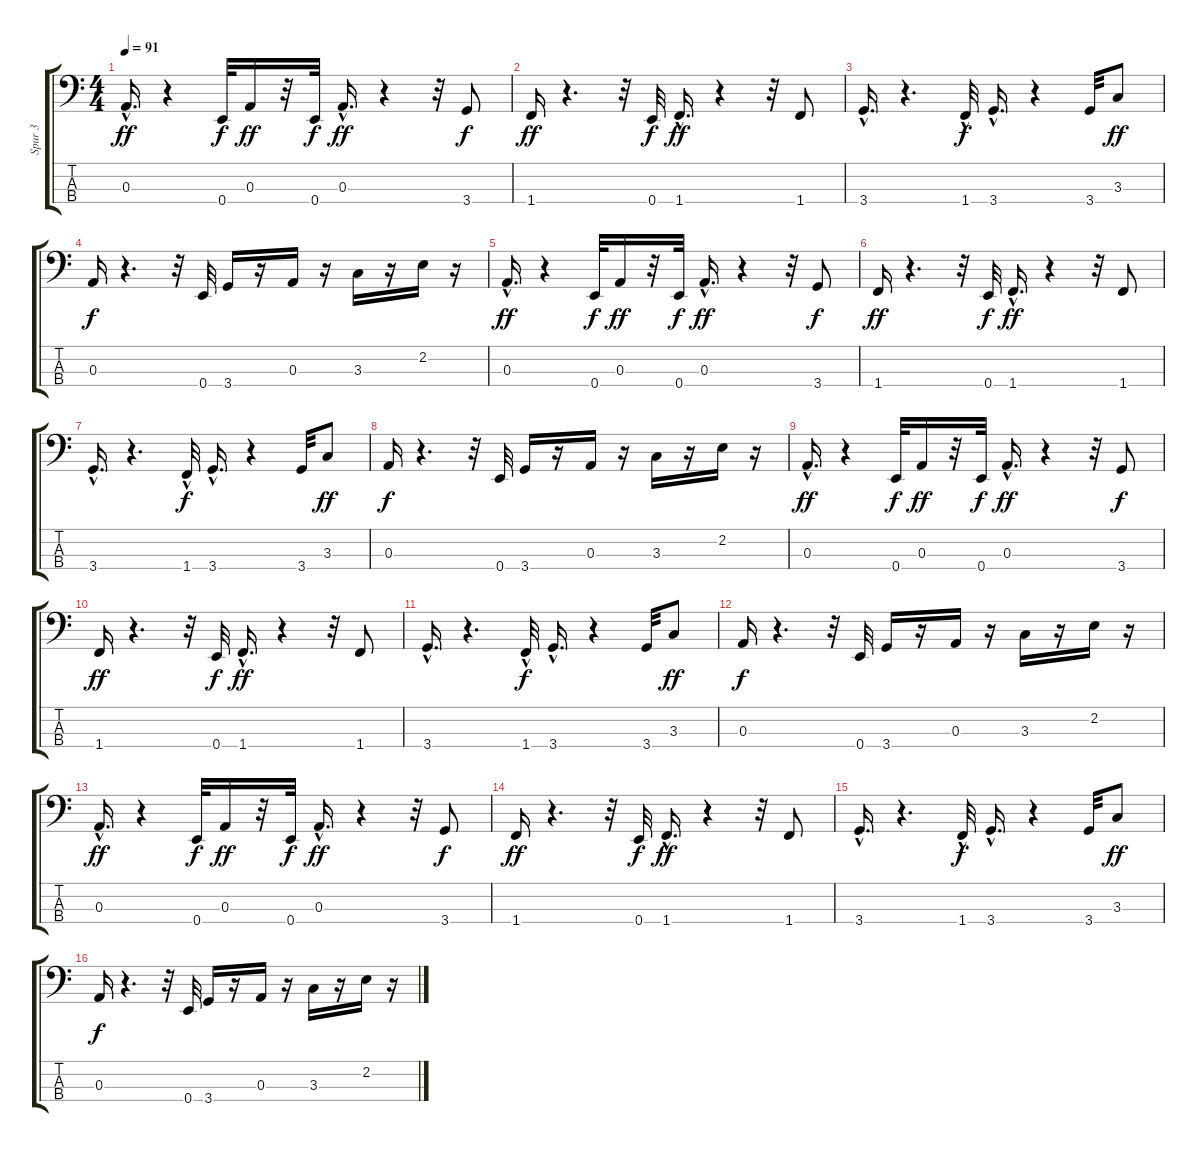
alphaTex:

\track ("Spur 3" "Spur 3") {instrument electricbassfinger}
\staff {score tabs}
\tuning (G2 D2 A1 E1) {hide}
\ts (4 4)
\tempo 91
\clef f4
\ks c
0.3{hac}.16{d dy ff} r.4 0.4.32{dy f} 0.3.16{dy ff} r.32 0.4.32{dy f} 0.3{hac}.16{d dy ff} r.4 r.32 3.4.8{dy f} |
1.4.16{dy ff} r.4{d} r.32 0.4.32{dy f} 1.4{hac}.16{d dy ff} r.4 r.32 1.4.8 |
3.4{hac}.16{d} r.4{d} 1.4{hac}.32{dy f} 3.4{hac}.16{d} r.4 3.4.32 3.3.8{dy ff} |
0.3.16{dy f} r.4{d} r.32 0.4.32 3.4.16 r.16 0.3.16 r.16 3.3.16 r.16 2.2.16 r.16 |
0.3{hac}.16{d dy ff} r.4 0.4.32{dy f} 0.3.16{dy ff} r.32 0.4.32{dy f} 0.3{hac}.16{d dy ff} r.4 r.32 3.4.8{dy f} |
1.4.16{dy ff} r.4{d} r.32 0.4.32{dy f} 1.4{hac}.16{d dy ff} r.4 r.32 1.4.8 |
3.4{hac}.16{d} r.4{d} 1.4{hac}.32{dy f} 3.4{hac}.16{d} r.4 3.4.32 3.3.8{dy ff} |
0.3.16{dy f} r.4{d} r.32 0.4.32 3.4.16 r.16 0.3.16 r.16 3.3.16 r.16 2.2.16 r.16 |
0.3{hac}.16{d dy ff} r.4 0.4.32{dy f} 0.3.16{dy ff} r.32 0.4.32{dy f} 0.3{hac}.16{d dy ff} r.4 r.32 3.4.8{dy f} |
1.4.16{dy ff} r.4{d} r.32 0.4.32{dy f} 1.4{hac}.16{d dy ff} r.4 r.32 1.4.8 |
3.4{hac}.16{d} r.4{d} 1.4{hac}.32{dy f} 3.4{hac}.16{d} r.4 3.4.32 3.3.8{dy ff} |
0.3.16{dy f} r.4{d} r.32 0.4.32 3.4.16 r.16 0.3.16 r.16 3.3.16 r.16 2.2.16 r.16 |
0.3{hac}.16{d dy ff} r.4 0.4.32{dy f} 0.3.16{dy ff} r.32 0.4.32{dy f} 0.3{hac}.16{d dy ff} r.4 r.32 3.4.8{dy f} |
1.4.16{dy ff} r.4{d} r.32 0.4.32{dy f} 1.4{hac}.16{d dy ff} r.4 r.32 1.4.8 |
3.4{hac}.16{d} r.4{d} 1.4{hac}.32{dy f} 3.4{hac}.16{d} r.4 3.4.32 3.3.8{dy ff} |
0.3.16{dy f} r.4{d} r.32 0.4.32 3.4.16 r.16 0.3.16 r.16 3.3.16 r.16 2.2.16 r.16
